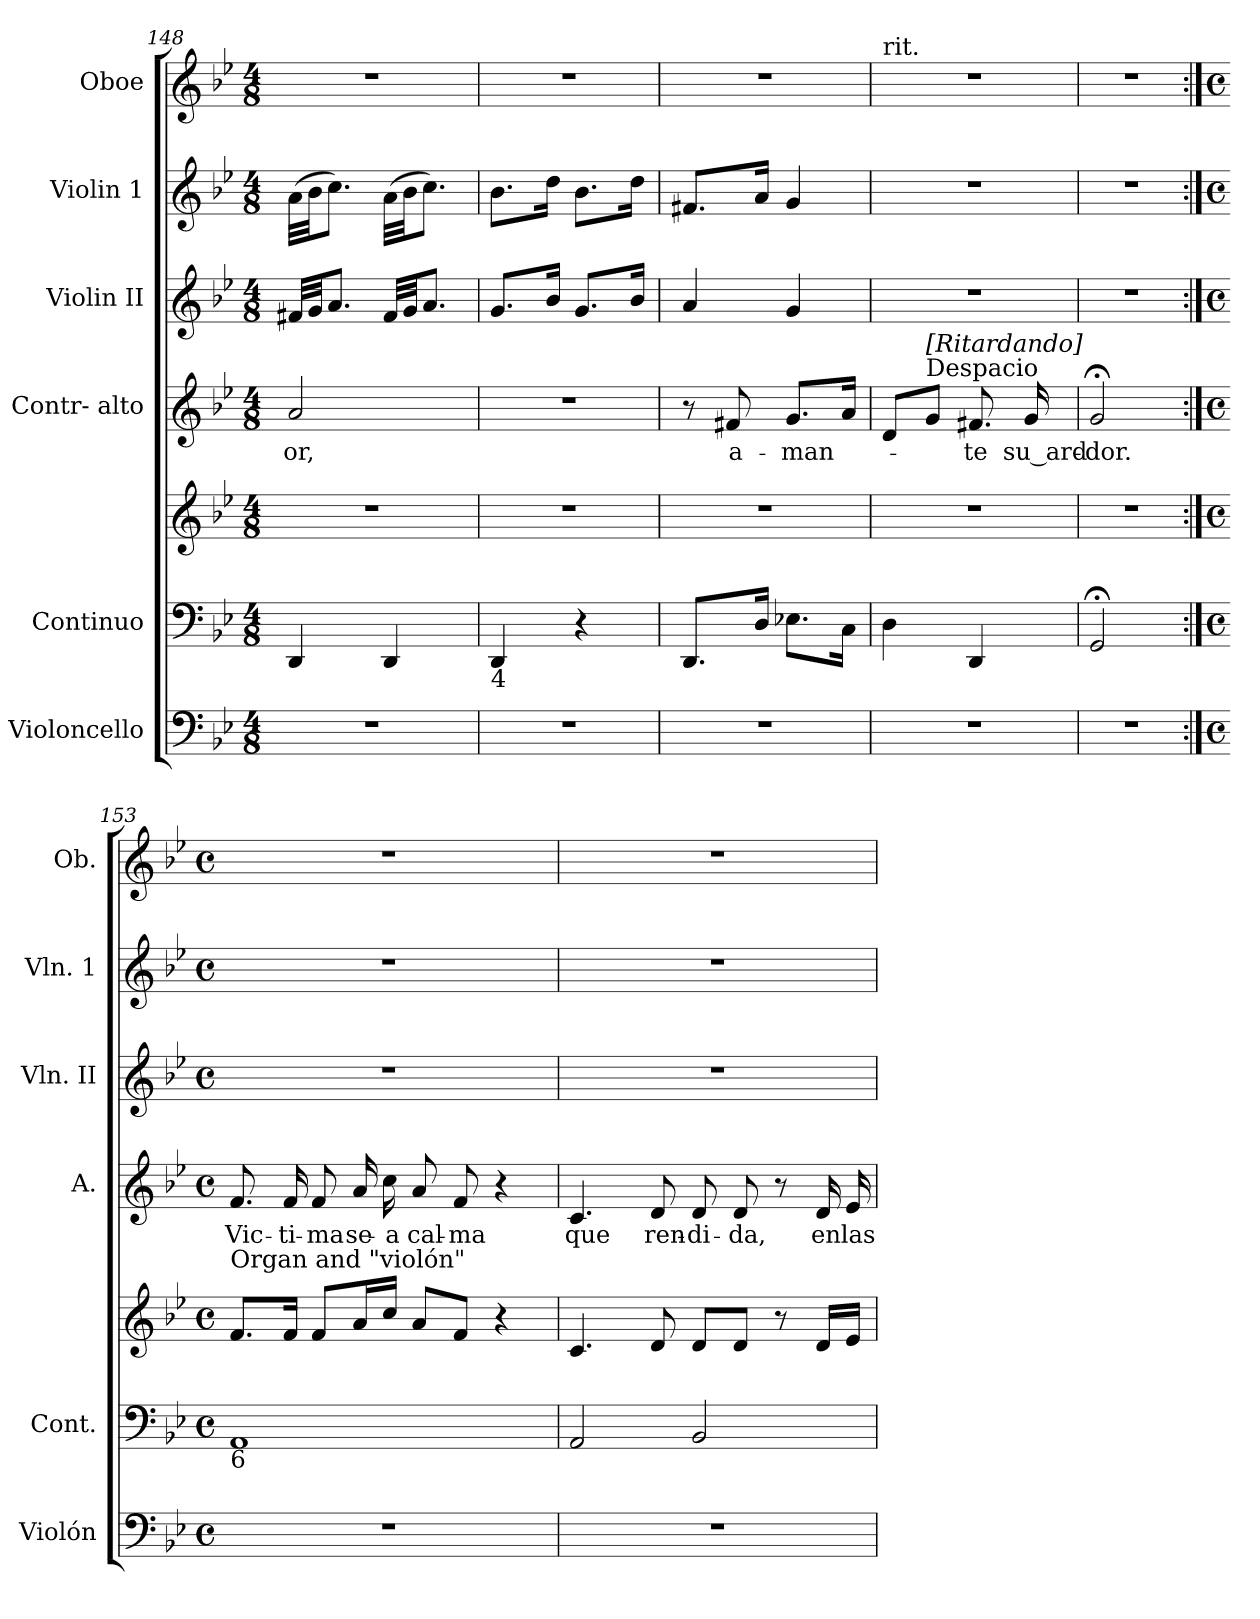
**kern	**kern	**kern	**kern	**text	**kern	**kern	**kern
*part6	*part5	*part5	*part4	*part4	*part3	*part2	*part1
*staff7	*staff6	*staff5	*staff4	*staff4	*staff3	*staff2	*staff1
*I"Violoncello	*I"Continuo	*	*I"Contr- alto	*	*I"Violin II	*I"Violin 1	*I"Oboe
*I'Violón	*I'Cont.	*	*I'A.	*	*I'Vln. II	*I'Vln. 1	*I'Ob.
!!LO:LB:g=z
*clefF4	*clefF4	*clefG2	*clefG2	*	*clefG2	*clefG2	*clefG2
*k[b-e-]	*k[b-e-]	*k[b-e-]	*k[b-e-]	*	*k[b-e-]	*k[b-e-]	*k[b-e-]
*B-:	*B-:	*B-:	*B-:	*	*B-:	*B-:	*B-:
*M4/8	*M4/8	*M4/8	*M4/8	*	*M4/8	*M4/8	*M4/8
=148	=148	=148	=148	=148	=148	=148	=148
!LO:N:vis=1	!	!LO:N:vis=1	!	!	!	!	!
!	!	!	!	!LO:LY:b:color=#000000	!	!	!LO:N:vis=1
2r	4DDi/	2r	2ai/	-or,	32f#Xi/LLL	(32ai\LLL	2r
.	.	.	.	.	32gi/JJ	32b-i\JJ	.
.	.	.	.	.	8.ai/J	8.cci\J)	.
.	4DDi/	.	.	.	32f#i/LLL	(32ai\LLL	.
.	.	.	.	.	32gi/JJ	32b-i\JJ	.
.	.	.	.	.	8.ai/J	8.cci\J)	.
=149	=149	=149	=149	=149	=149	=149	=149
!	!LO:TX:b:t=4	!	!	!	!	!	!
!LO:N:vis=1	!	!LO:N:vis=1	!LO:N:vis=1	!	!	!	!LO:N:vis=1
2r	4DDi/	2r	2r	.	8.gi/L	8.b-i\L	2r
.	.	.	.	.	16b-i/Jk	16ddi\Jk	.
.	4r	.	.	.	8.gi/L	8.b-i\L	.
.	.	.	.	.	16b-i/Jk	16ddi\Jk	.
=150	=150	=150	=150	=150	=150	=150	=150
!LO:N:vis=1	!	!LO:N:vis=1	!	!	!	!	!LO:N:vis=1
2r	8.DDi/L	2r	8r	.	4ai/	8.f#Xi/L	2r
!	!	!	!	!LO:LY:b:color=#000000	!	!	!
.	.	.	8f#Xi/	a-	.	.	.
.	16Di/Jk	.	.	.	.	16ai/Jk	.
!	!	!	!	!LO:LY:b:color=#000000	!	!	!
.	8.E-Xi\L	.	8.gi/L	-man-	4gi/	4gi/	.
.	16Ci\Jk	.	16ai/Jk	.	.	.	.
=151	=151	=151	=151	=151	=151	=151	=151
!	!	!	!	!	!	!	!LO:TX:t=rit.
!LO:N:vis=1	!	!LO:N:vis=1	!	!	!LO:N:vis=1	!LO:N:vis=1	!LO:N:vis=1
2r	4Di\	2r	8di/L	.	2r	2r	2r
!	!	!	!LO:TX:a:t=Despacio	!	!	!	!
!	!	!	!LO:TX:t=[Ritardando]	!	!	!	!
.	.	.	8gi/J	.	.	.	.
!	!	!	!	!LO:LY:b:color=#000000	!	!	!
.	4DDi/	.	8.f#Xi/	-te	.	.	.
!	!	!	!	!LO:LY:b:color=#000000	!	!	!
.	.	.	16gi/	su_ard-	.	.	.
=152	=152	=152	=152	=152	=152	=152	=152
!LO:N:vis=1	!	!LO:N:vis=1	!	!	!	!	!
!	!	!	!	!LO:LY:b:color=#000000	!LO:N:vis=1	!LO:N:vis=1	!LO:N:vis=1
2r	2GG;i/	2r	2g;i/	-dor.	2r	2r	2r
!!LO:PB:g=z
=153:|!	=153:|!	=153:|!	=153:|!	=153:|!	=153:|!	=153:|!	=153:|!
*M4/4	*M4/4	*M4/4	*M4/4	*	*M4/4	*M4/4	*M4/4
*met(c)	*met(c)	*met(c)	*met(c)	*	*met(c)	*met(c)	*met(c)
!	!	!LO:TX:a:t=Organ and "violón"	!	!	!	!	!
!	!LO:TX:b:t=6	!	!	!	!	!	!
!	!	!	!	!LO:LY:b:color=#000000	!	!	!
1r	1AAi	8.fi/L	8.fi/	Vic-	1r	1r	1r
!	!	!	!	!LO:LY:b:color=#000000	!	!	!
.	.	16fi/Jk	16fi/	-ti-	.	.	.
!	!	!	!	!LO:LY:b:color=#000000	!	!	!
.	.	8fi/L	8fi/	-ma	.	.	.
!	!	!	!	!LO:LY:b:color=#000000	!	!	!
.	.	16ai/L	16ai/	se-	.	.	.
!	!	!	!	!LO:LY:b:color=#000000	!	!	!
.	.	16cci/JJ	16cci\	-a	.	.	.
!	!	!	!	!LO:LY:b:color=#000000	!	!	!
.	.	8ai/L	8ai/	cal-	.	.	.
!	!	!	!	!LO:LY:b:color=#000000	!	!	!
.	.	8fi/J	8fi/	-ma	.	.	.
.	.	4r	4r	.	.	.	.
=154	=154	=154	=154	=154	=154	=154	=154
!	!	!	!	!LO:LY:b:color=#000000	!	!	!
1r	2AAi/	4.ci/	4.ci/	que	1r	1r	1r
!	!	!	!	!LO:LY:b:color=#000000	!	!	!
.	.	8di/	8di/	ren-	.	.	.
!	!	!	!	!LO:LY:b:color=#000000	!	!	!
.	2BB-i/	8di/L	8di/	-di-	.	.	.
!	!	!	!	!LO:LY:b:color=#000000	!	!	!
.	.	8di/J	8di/	-da,	.	.	.
.	.	8r	8r	.	.	.	.
!	!	!	!	!LO:LY:b:color=#000000	!	!	!
.	.	16di/LL	16di/	en	.	.	.
!	!	!	!	!LO:LY:b:color=#000000	!	!	!
.	.	16e-i/JJ	16e-i/	las	.	.	.
=	=	=	=	=	=	=	=
*-	*-	*-	*-	*-	*-	*-	*-
